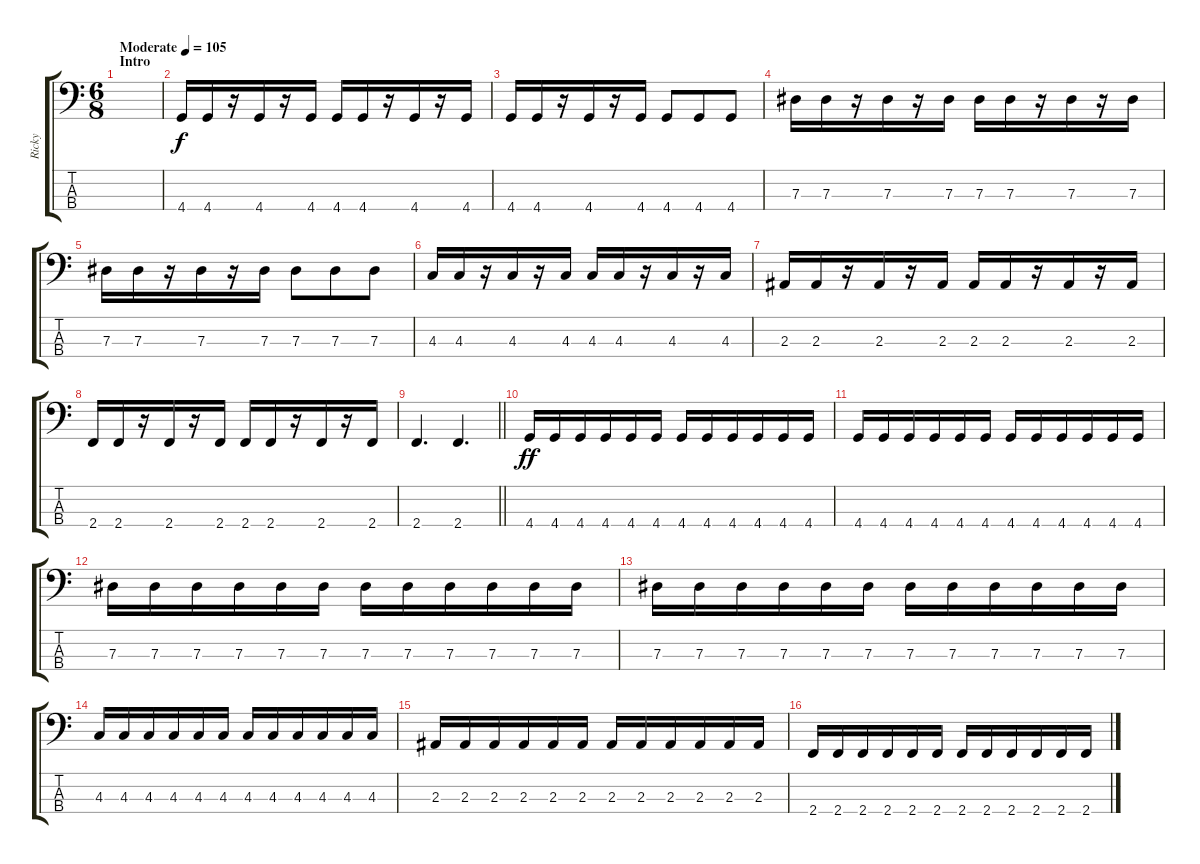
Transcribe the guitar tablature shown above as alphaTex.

\track ("Ricky" "Ricky") {instrument electricbasspick}
\staff {score tabs}
\tuning (Gb2 Db2 Ab1 Eb1) {hide}
\ts (6 8)
\section ("" "Intro")
\tempo (105 "Moderate")
\clef f4
\ks c
|
4.4.16 4.4.16 r.16 4.4.16 r.16 4.4.16 4.4.16 4.4.16 r.16 4.4.16 r.16 4.4.16 |
4.4.16 4.4.16 r.16 4.4.16 r.16 4.4.16 4.4.8 4.4.8 4.4.8 |
7.3.16 7.3.16 r.16 7.3.16 r.16 7.3.16 7.3.16 7.3.16 r.16 7.3.16 r.16 7.3.16 |
7.3.16 7.3.16 r.16 7.3.16 r.16 7.3.16 7.3.8 7.3.8 7.3.8 |
4.3.16 4.3.16 r.16 4.3.16 r.16 4.3.16 4.3.16 4.3.16 r.16 4.3.16 r.16 4.3.16 |
2.3.16 2.3.16 r.16 2.3.16 r.16 2.3.16 2.3.16 2.3.16 r.16 2.3.16 r.16 2.3.16 |
2.4.16 2.4.16 r.16 2.4.16 r.16 2.4.16 2.4.16 2.4.16 r.16 2.4.16 r.16 2.4.16 |
\barLineRight lightlight
2.4.4{d} 2.4.4{d} |
\section ("" "")
4.4.16{dy ff} 4.4.16 4.4.16 4.4.16 4.4.16 4.4.16 4.4.16 4.4.16 4.4.16 4.4.16 4.4.16 4.4.16 |
4.4.16 4.4.16 4.4.16 4.4.16 4.4.16 4.4.16 4.4.16 4.4.16 4.4.16 4.4.16 4.4.16 4.4.16 |
7.3.16 7.3.16 7.3.16 7.3.16 7.3.16 7.3.16 7.3.16 7.3.16 7.3.16 7.3.16 7.3.16 7.3.16 |
7.3.16 7.3.16 7.3.16 7.3.16 7.3.16 7.3.16 7.3.16 7.3.16 7.3.16 7.3.16 7.3.16 7.3.16 |
4.3.16 4.3.16 4.3.16 4.3.16 4.3.16 4.3.16 4.3.16 4.3.16 4.3.16 4.3.16 4.3.16 4.3.16 |
2.3.16 2.3.16 2.3.16 2.3.16 2.3.16 2.3.16 2.3.16 2.3.16 2.3.16 2.3.16 2.3.16 2.3.16 |
2.4.16 2.4.16 2.4.16 2.4.16 2.4.16 2.4.16 2.4.16 2.4.16 2.4.16 2.4.16 2.4.16 2.4.16
